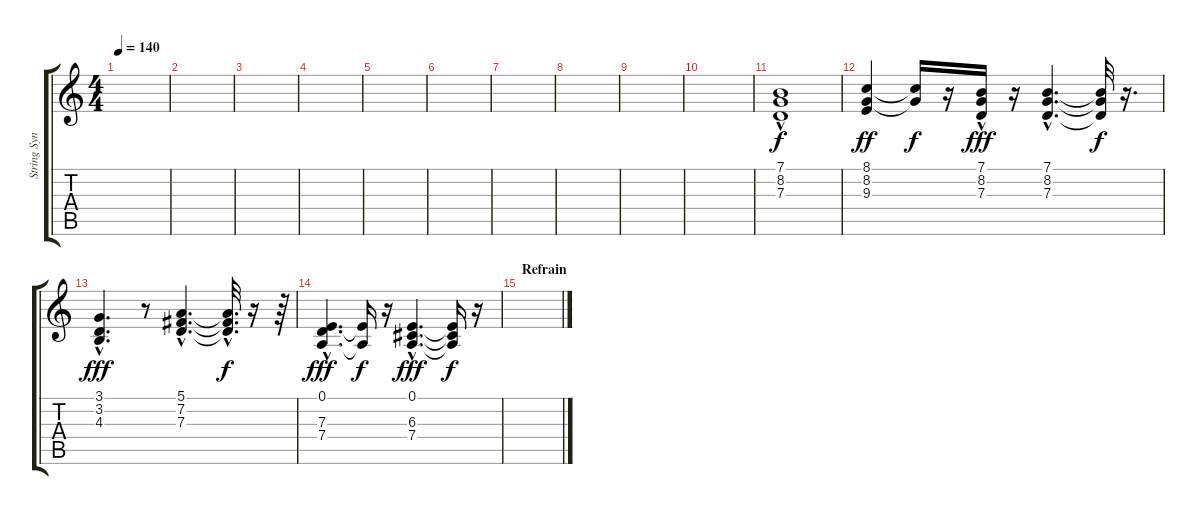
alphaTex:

\track ("String Synthé" "String Syn") {instrument synthstrings1}
\staff {score tabs}
\tuning (E4 B3 G3 D3 A2 E2) {hide}
\ts (4 4)
\tempo 140
\clef g2
\ks c
|
|
|
|
|
|
|
|
|
|
(7.1 8.2{hac} 7.3{hac}).1 |
(8.1 8.2 9.3).4{dy ff} (8.1{t} 8.2{t}).16{dy f} r.16 (7.1 8.2{hac} 7.3).16{dy fff} r.16 (7.1{hac} 8.2{hac} 7.3{hac}).4{d} (7.1{t} 8.2{t} 7.3{t}).32{dy f} r.16{d} |
(3.1{hac} 3.2 4.3).4{d dy fff} r.8 (5.1{hac} 7.2{hac} 7.3{hac}).4{d} (5.1{t} 7.2{t} 7.3{hac t}).32{d dy f} r.16 r.64 |
(0.1{hac} 7.3 7.4{hac}).4{d dy fff} (0.1{t} 7.4{t}).16{dy f} r.16 (0.1{hac} 6.3{hac} 7.4{hac}).4{d dy fff} (0.1{t} 6.3{t} 7.4{t}).16{dy f} r.16 |
\section ("" "Refrain")
